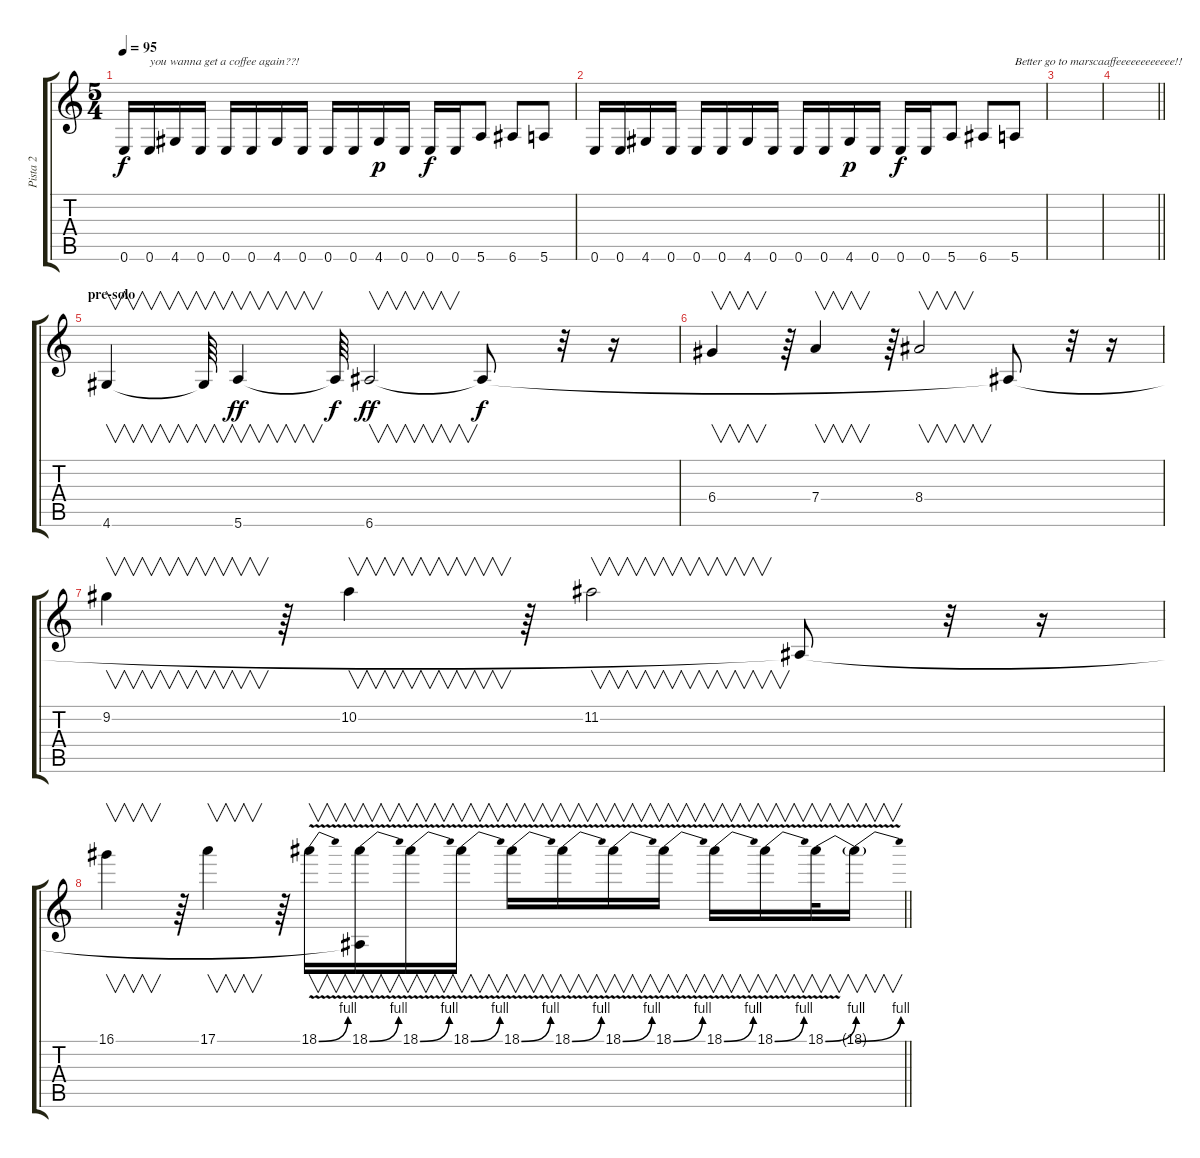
\track ("Pista 2" "Pista 2") {instrument distortionguitar}
\staff {score tabs}
\tuning (E4 B3 G3 D3 A2 E2) {hide}
\ts (5 4)
\tempo 95
\clef g2
\ks c
0.6.16{dy f instrument distortionguitar} 0.6.16{txt "you wanna get a coffee again??!"} 4.6.16 0.6.16 0.6.16 0.6.16 4.6.16 0.6.16 0.6.16 0.6.16 4.6.16{dy p} 0.6.16 0.6.16{dy f} 0.6.16 5.6.8 6.6.8 5.6.8 |
0.6.16{instrument distortionguitar} 0.6.16 4.6.16 0.6.16 0.6.16 0.6.16 4.6.16 0.6.16 0.6.16 0.6.16 4.6.16{dy p} 0.6.16 0.6.16{dy f} 0.6.16 5.6.8 6.6.8 5.6.8{txt "Better go to marscaaffeeeeeeeeeeee!!"} |
|
\barLineRight lightlight
|
\section ("" "pre-solo")
4.6.4{v volume 16} 4.6{t}.64{v} 5.6.4{v dy ff} 5.6{t}.64{dy f} 6.6.2{v dy ff} 6.6{t}.8{dy f} r.32 r.16 |
6.4.4{v} r.64 7.4.4{v} r.64 8.4.2{v} 6.6{t}.8 r.32 r.16 |
9.2.4{v} r.64 10.2.4{v} r.64 11.2.2{v} 6.6{t}.8 r.32 r.16 |
\barLineRight lightlight
16.1.4{v} r.64 17.1.4{v} r.64 18.1{be (bend 0 0 60 4) v}.16{v} (18.1{be (bend 0 0 60 4) v} 6.6{t}).16{v} 18.1{be (bend 0 0 60 4) v}.16{v} 18.1{be (bend 0 0 60 4) v}.16{v} 18.1{be (bend 0 0 60 4) v}.16{v} 18.1{be (bend 0 0 60 4) v}.16{v} 18.1{be (bend 0 0 60 4) v}.16{v} 18.1{be (bend 0 0 60 4) v}.16{v} 18.1{be (bend 0 0 60 4) v}.16{v} 18.1{be (bend 0 0 60 4) v}.16{v} 18.1{be (bend 0 0 60 4) v}.32{v} 18.1{be (bend 0 0 60 4) v t}.16{v}
